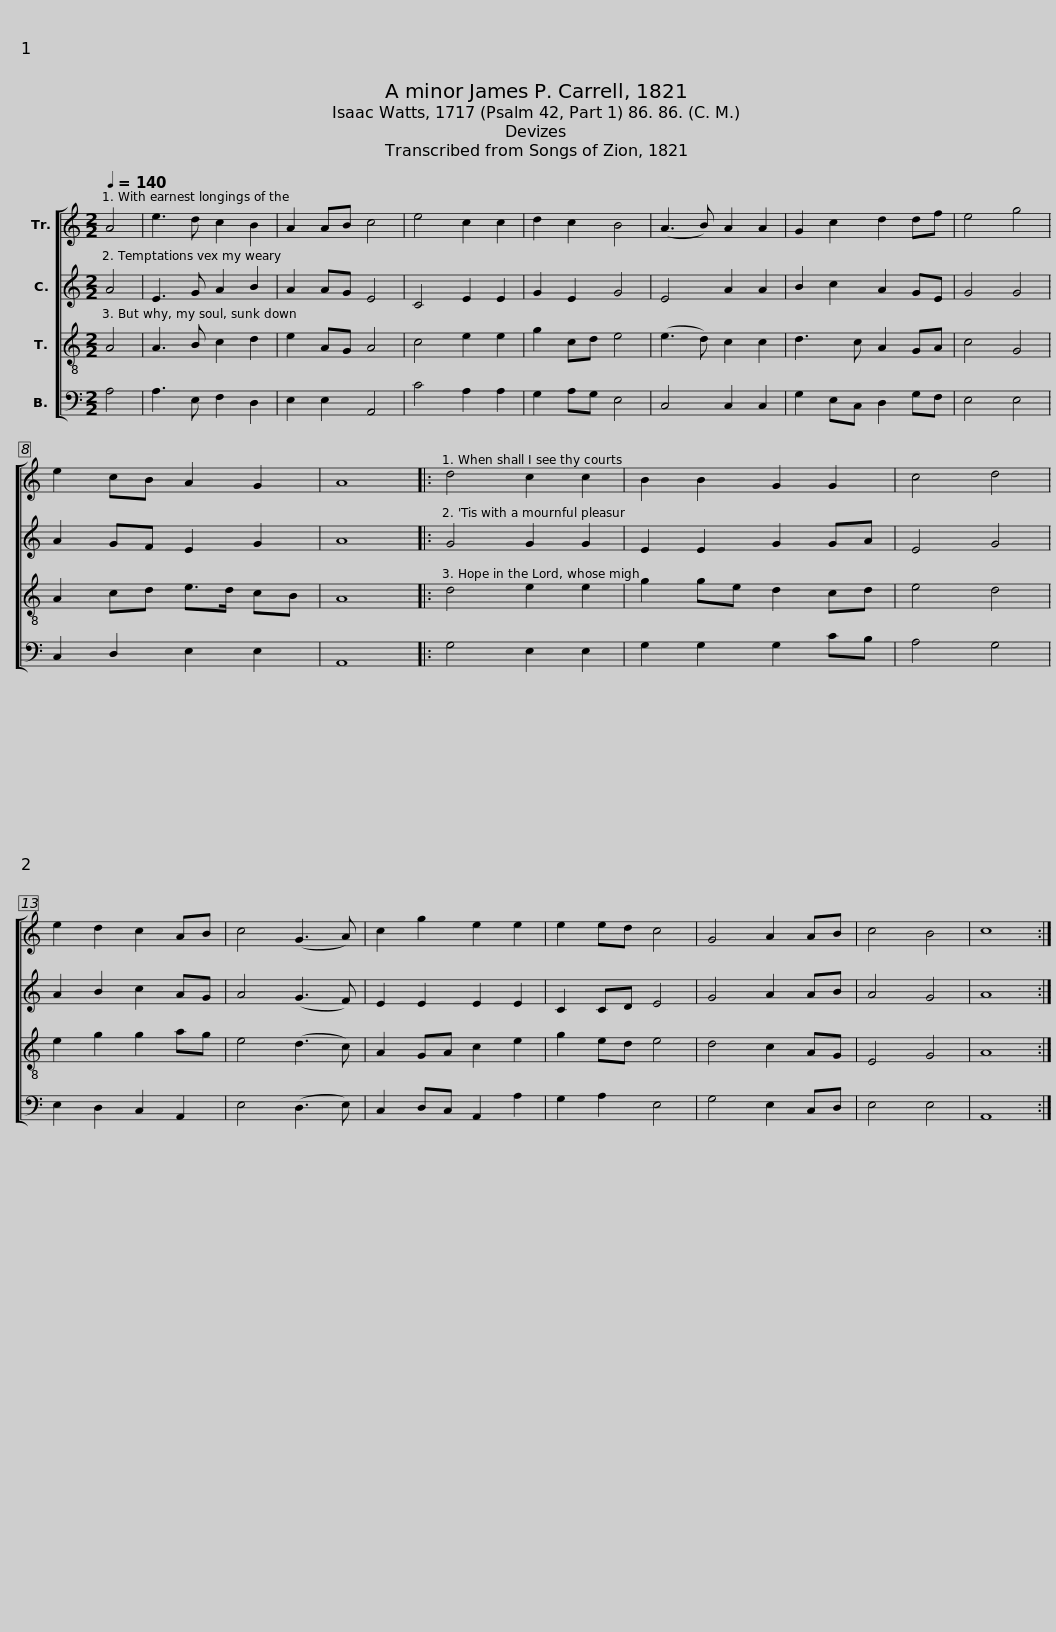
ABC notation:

X:1
%%score [ 1 2 3 4 ]
L:1/8
Q:1/4=140
M:2/2
I:linebreak $
K:C
V:1 treble
V:2 treble
V:3 treble-8
V:4 bass
V:1
 A4 | e3 d c2 B2 | A2 AB c4 | e4 c2 c2 | d2 c2 B4 | %5
 (A3 B) A2 A2 | G2 c2 d2 df | e4 g4 | e2 cB A2 G2 | A8 |:$ %10
 d4 c2 c2 | B2 B2 G2 G2 | c4 d4 | e2 d2 c2 AB | c4 (G3 A) | %15
 c2 g2 e2 e2 | e2 ed c4 | G4 A2 AB | c4 B4 | c8 :| %20
V:2
 A4 | E3 G A2 B2 | A2 AG E4 | C4 E2 E2 | G2 E2 G4 | %5
 E4 A2 A2 | B2 c2 A2 GE | G4 G4 | A2 GF E2 G2 | A8 |:$ %10
 G4 G2 G2 | E2 E2 G2 GA | E4 G4 | A2 B2 c2 AG | A4 (G3 F) | %15
 E2 E2 E2 E2 | C2 CD E4 | G4 A2 AB | A4 G4 | A8 :| %20
V:3
 A4 | A3 B c2 d2 | e2 AG A4 | c4 e2 e2 | g2 cd e4 | %5
 (e3 d) c2 c2 | d3 c A2 GA | c4 G4 | A2 cd e>d cB | A8 |:$ %10
 d4 e2 e2 | g2 ge d2 cd | e4 d4 | e2 g2 g2 ag | e4 (d3 c) | %15
 A2 GA c2 e2 | g2 ed e4 | d4 c2 AG | E4 G4 | A8 :| %20
V:4
 A,4 | A,3 E, F,2 D,2 | E,2 E,2 A,,4 | C4 A,2 A,2 | G,2 A,G, E,4 | %5
 C,4 C,2 C,2 | G,2 E,C, D,2 G,F, | E,4 E,4 | C,2 D,2 E,2 E,2 | A,,8 |:$ %10
 G,4 E,2 E,2 | G,2 G,2 G,2 CB, | A,4 G,4 | E,2 D,2 C,2 A,,2 | E,4 (D,3 E,) | %15
 C,2 D,C, A,,2 A,2 | G,2 A,2 E,4 | G,4 E,2 C,D, | E,4 E,4 | A,,8 :| %20
